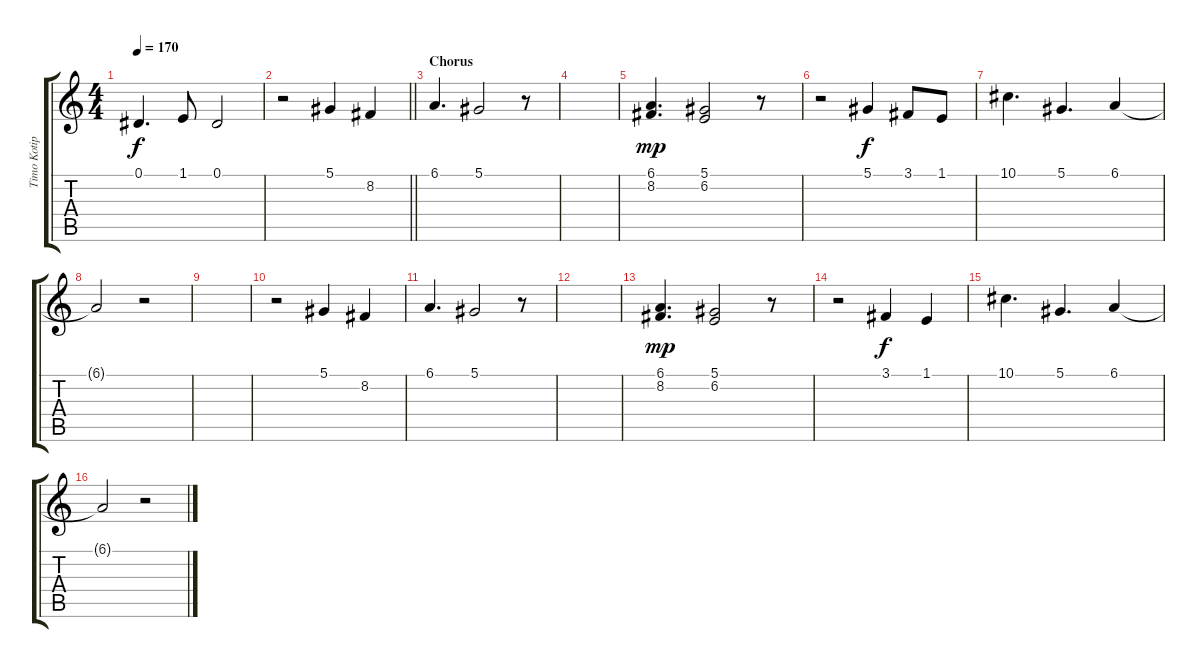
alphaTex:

\track ("Timo Kotipelto" "Timo Kotip") {instrument tenorsax}
\staff {score tabs}
\tuning (Eb4 Bb3 Gb3 Db3 Ab2 Eb2) {hide}
\ts (4 4)
\tempo 170
\clef g2
\ks c
0.1.4{d dy f} 1.1.8 0.1.2 |
\barLineRight lightlight
r.2 5.1.4 8.2.4 |
\section ("" "Chorus")
6.1.4{d} 5.1.2 r.8 |
|
(6.1 8.2).4{d dy mp} (5.1 6.2).2 r.8 |
r.2 5.1.4{dy f} 3.1.8 1.1.8 |
10.1.4{d} 5.1.4{d} 6.1.4 |
6.1{t}.2 r.2 |
|
r.2 5.1.4 8.2.4 |
6.1.4{d} 5.1.2 r.8 |
|
(6.1 8.2).4{d dy mp} (5.1 6.2).2 r.8 |
r.2 3.1.4{dy f} 1.1.4 |
10.1.4{d} 5.1.4{d} 6.1.4 |
6.1{t}.2 r.2
